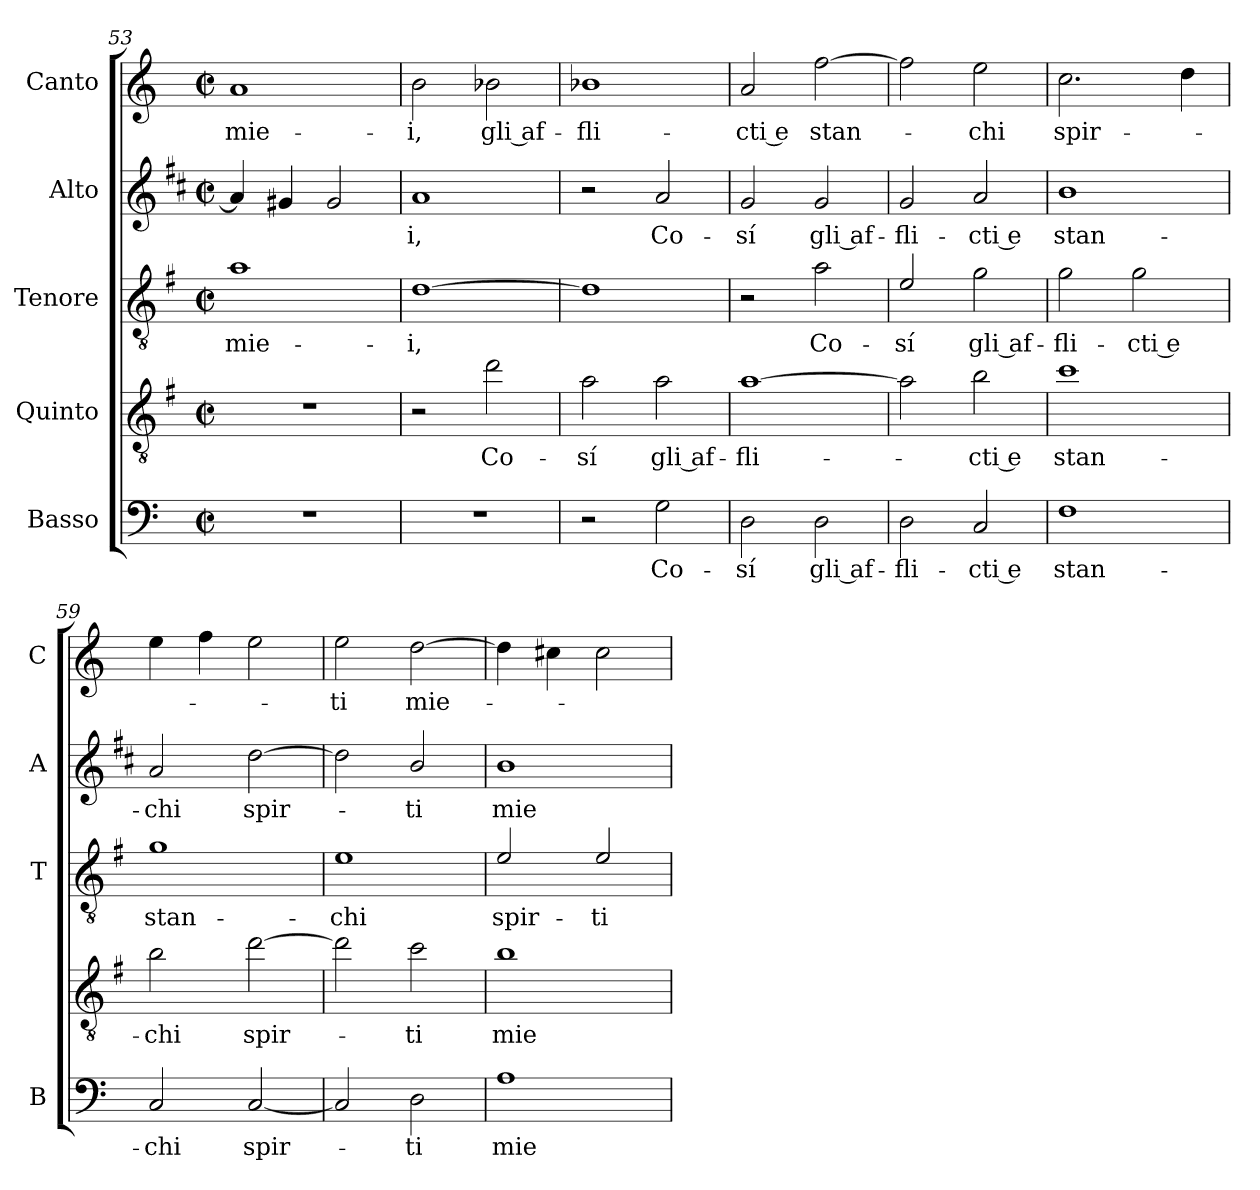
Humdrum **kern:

**kern	**text	**kern	**text	**kern	**text	**kern	**text	**kern	**text
*part5	*part5	*part4	*part4	*part3	*part3	*part2	*part2	*part1	*part1
*staff5	*staff5	*staff4	*staff4	*staff3	*staff3	*staff2	*staff2	*staff1	*staff1
*I"Basso	*	*I"Quinto	*	*I"Tenore	*	*I"Alto	*	*I"Canto	*
*I'B	*	*	*	*I'T	*	*I'A	*	*I'C	*
*clefF4	*	*clefGv2	*	*clefGv2	*	*clefG2	*	*clefG2	*
*	*	*ITrd4c7	*	*ITrd4c7	*	*ITrd1c2	*	*	*
*k[]	*	*k[]	*	*k[]	*	*k[]	*	*k[]	*
*C:	*	*C:	*	*C:	*	*C:	*	*C:	*
*M2/2	*	*M2/2	*	*M2/2	*	*M2/2	*	*M2/2	*
*met(c|)	*	*met(c|)	*	*met(c|)	*	*met(c|)	*	*met(c|)	*
=53	=53	=53	=53	=53	=53	=53	=53	=53	=53
!	!	!	!	!	!LO:LY:b	!	!	!	!
!	!	!	!	!	!	!	!	!	!LO:LY:b
1r	.	1r	.	1d	mie-	4g/]	.	1a	mie-
.	.	.	.	.	.	4f#X/	.	.	.
.	.	.	.	.	.	2f#/	.	.	.
=54	=54	=54	=54	=54	=54	=54	=54	=54	=54
!	!	!	!	!	!LO:LY:b	!	!	!	!
!	!	!	!	!	!	!	!LO:LY:b	!	!
!	!	!	!	!	!	!	!	!	!LO:LY:b
1r	.	2r	.	[1G	-i,	1g	-i,	2b\	-i,
!	!	!	!LO:LY:b	!	!	!	!	!	!
!	!	!	!	!	!	!	!	!	!LO:LY:b
.	.	2g\	Co-	.	.	.	.	2b-X\	gli af-
=55	=55	=55	=55	=55	=55	=55	=55	=55	=55
!	!	!	!LO:LY:b	!	!	!	!	!	!
!	!	!	!	!	!	!	!	!	!LO:LY:b
2r	.	2d\	-sí	1G]	.	2r	.	1b-X	-fli-
!	!LO:LY:b	!	!	!	!	!	!	!	!
!	!	!	!LO:LY:b	!	!	!	!	!	!
!	!	!	!	!	!	!	!LO:LY:b	!	!
2G\	Co-	2d\	gli af-	.	.	2g/	Co-	.	.
=56	=56	=56	=56	=56	=56	=56	=56	=56	=56
!	!LO:LY:b	!	!	!	!	!	!	!	!
!	!	!	!LO:LY:b	!	!	!	!	!	!
!	!	!	!	!	!	!	!LO:LY:b	!	!
!	!	!	!	!	!	!	!	!	!LO:LY:b
2D\	-sí	[1d	-fli-	2r	.	2f/	-sí	2a/	-cti e
!	!LO:LY:b	!	!	!	!	!	!	!	!
!	!	!	!	!	!LO:LY:b	!	!	!	!
!	!	!	!	!	!	!	!LO:LY:b	!	!
!	!	!	!	!	!	!	!	!	!LO:LY:b
2D\	gli af-	.	.	2d\	Co-	2f/	gli af-	[2ff\	stan-
!!LO:LB:g=z
=57	=57	=57	=57	=57	=57	=57	=57	=57	=57
!	!LO:LY:b	!	!	!	!	!	!	!	!
!	!	!	!	!	!LO:LY:b	!	!	!	!
!	!	!	!	!	!	!	!LO:LY:b	!	!
2D\	-fli-	2d\]	.	2A/	-sí	2f/	-fli-	2ff\]	.
!	!LO:LY:b	!	!	!	!	!	!	!	!
!	!	!	!LO:LY:b	!	!	!	!	!	!
!	!	!	!	!	!LO:LY:b	!	!	!	!
!	!	!	!	!	!	!	!LO:LY:b	!	!
!	!	!	!	!	!	!	!	!	!LO:LY:b
2C/	-cti e	2e\	-cti e	2c\	gli af-	2g/	-cti e	2ee\	-chi
=58	=58	=58	=58	=58	=58	=58	=58	=58	=58
!	!LO:LY:b	!	!	!	!	!	!	!	!
!	!	!	!LO:LY:b	!	!	!	!	!	!
!	!	!	!	!	!LO:LY:b	!	!	!	!
!	!	!	!	!	!	!	!LO:LY:b	!	!
!	!	!	!	!	!	!	!	!	!LO:LY:b
1F	stan-	1f	stan-	2c\	-fli-	1a	stan-	2.cc\	spir-
!	!	!	!	!	!LO:LY:b	!	!	!	!
.	.	.	.	2c\	-cti e	.	.	.	.
.	.	.	.	.	.	.	.	4dd\	.
=59	=59	=59	=59	=59	=59	=59	=59	=59	=59
!	!LO:LY:b	!	!	!	!	!	!	!	!
!	!	!	!LO:LY:b	!	!	!	!	!	!
!	!	!	!	!	!LO:LY:b	!	!	!	!
!	!	!	!	!	!	!	!LO:LY:b	!	!
2C/	-chi	2e\	-chi	1c	stan-	2g/	-chi	4ee\	.
.	.	.	.	.	.	.	.	4ff\	.
!	!LO:LY:b	!	!	!	!	!	!	!	!
!	!	!	!LO:LY:b	!	!	!	!	!	!
!	!	!	!	!	!	!	!LO:LY:b	!	!
[2C/	spir-	[2g\	spir-	.	.	[2cc\	spir-	2ee\	.
=60	=60	=60	=60	=60	=60	=60	=60	=60	=60
!	!	!	!	!	!LO:LY:b	!	!	!	!
!	!	!	!	!	!	!	!	!	!LO:LY:b
2C/]	.	2g\]	.	1A	-chi	2cc\]	.	2ee\	-ti
!	!LO:LY:b	!	!	!	!	!	!	!	!
!	!	!	!LO:LY:b	!	!	!	!	!	!
!	!	!	!	!	!	!	!LO:LY:b	!	!
!	!	!	!	!	!	!	!	!	!LO:LY:b
2D\	-ti	2f\	-ti	.	.	2a/	-ti	[2dd\	mie-
=61	=61	=61	=61	=61	=61	=61	=61	=61	=61
!	!LO:LY:b	!	!	!	!	!	!	!	!
!	!	!	!LO:LY:b	!	!	!	!	!	!
!	!	!	!	!	!LO:LY:b	!	!	!	!
!	!	!	!	!	!	!	!LO:LY:b	!	!
1A	mie-	1e	mie-	2A/	spir-	1a	mie-	4dd\]	.
.	.	.	.	.	.	.	.	4cc#X\	.
!	!	!	!	!	!LO:LY:b	!	!	!	!
.	.	.	.	2A/	-ti	.	.	2cc#\	.
=	=	=	=	=	=	=	=	=	=
*-	*-	*-	*-	*-	*-	*-	*-	*-	*-
